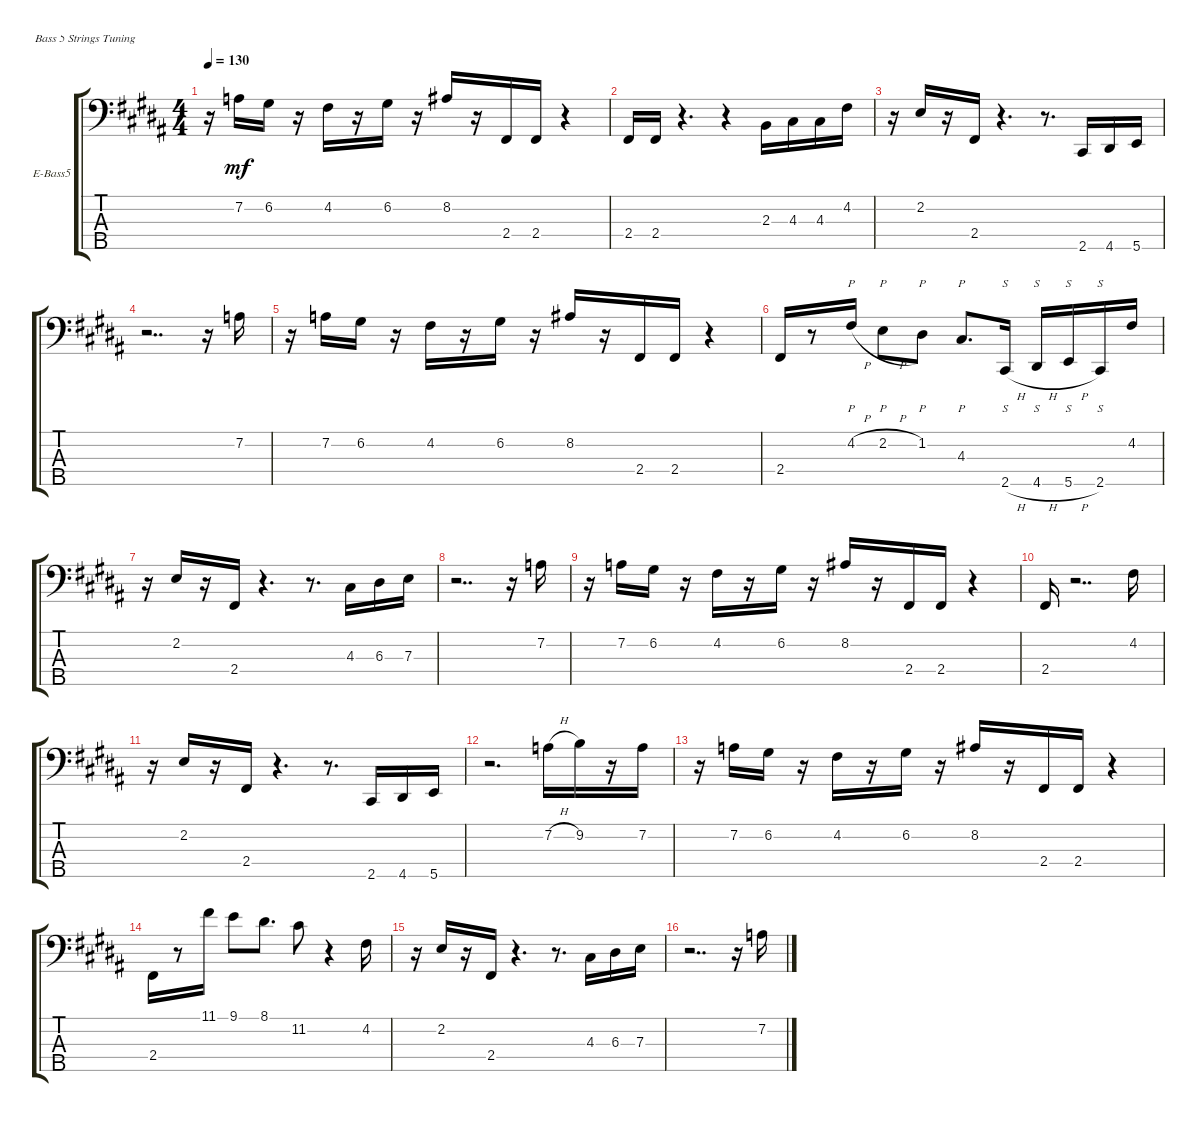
\defaultSystemsLayout 4
\bracketExtendMode groupsimilarinstruments
\firstSystemTrackNameOrientation horizontal
\otherSystemsTrackNameOrientation horizontal
\track ("Electric Bass" "E-Bass5") {multiBarRest instrument electricbassfinger}
\staff {score tabs}
\tuning (G2 D2 A1 E1 B0)
\ts (4 4)
\tempo 130
\clef f4
\ks b
r.16{dy mf} 7.2.16 6.2.16 r.16 4.2.16 r.16 6.2.16 r.16 8.2.16 r.16 2.4.16 2.4.16 r.4 |
2.4.16 2.4.16 r.4{d} r.4 2.3.16 4.3.16 4.3.16 4.2.16 |
r.16 2.2.16 r.16 2.4.16 r.4{d} r.8{d} 2.5.16 4.5.16 5.5.16 |
r.2{dd} r.16 7.2.16 |
r.16 7.2.16 6.2.16 r.16 4.2.16 r.16 6.2.16 r.16 8.2.16 r.16 2.4.16 2.4.16 r.4 |
2.4.16 r.8 4.2{h}.16{p} 2.2{h}.8{p} 1.2.8{p} 4.3.8{p d} 2.5{h}.16{s} 4.5{h}.16{s} 5.5{h}.16{s} 2.5.16{s} 4.2.16 |
r.16 2.2.16 r.16 2.4.16 r.4{d} r.8{d} 4.3.16 6.3.16 7.3.16 |
r.2{dd} r.16 7.2.16 |
r.16 7.2.16 6.2.16 r.16 4.2.16 r.16 6.2.16 r.16 8.2.16 r.16 2.4.16 2.4.16 r.4 |
2.4.16 r.2{dd} 4.2.16 |
r.16 2.2.16 r.16 2.4.16 r.4{d} r.8{d} 2.5.16 4.5.16 5.5.16 |
r.2{d} 7.2{h}.16 9.2.16 r.16 7.2.16 |
r.16 7.2.16 6.2.16 r.16 4.2.16 r.16 6.2.16 r.16 8.2.16 r.16 2.4.16 2.4.16 r.4 |
2.4.16 r.8 11.1.16 9.1.8 8.1.8{d} 11.2.8 r.4 4.2.16 |
r.16 2.2.16 r.16 2.4.16 r.4{d} r.8{d} 4.3.16 6.3.16 7.3.16 |
r.2{dd} r.16 7.2.16
